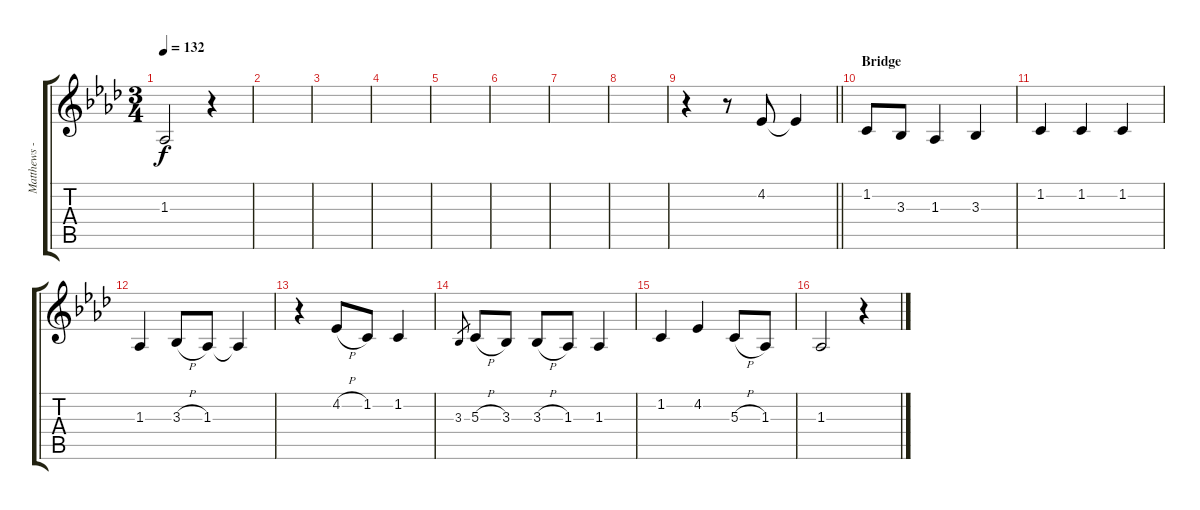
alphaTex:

\track ("Matthews - Vocals" "Matthews -") {instrument lead2sawtooth}
\staff {score tabs}
\tuning (E4 B3 G3 D3 A2 E2) {hide}
\ts (3 4)
\tempo 132
\clef g2
\ks ab
1.3.2{dy f} r.4 |
|
|
|
|
|
|
|
\barLineRight lightlight
r.4 r.8 4.2.8 4.2{t}.4 |
\section ("" "Bridge")
1.2.8 3.3.8 1.3.4 3.3.4 |
1.2.4 1.2.4 1.2.4 |
1.3.4 3.3{h}.8 1.3.8 1.3{t}.4 |
r.4 4.2{h}.8 1.2.8 1.2.4 |
3.3.8{gr} 5.3{h}.8 3.3.8 3.3{h}.8 1.3.8 1.3.4 |
1.2.4 4.2.4 5.3{h}.8 1.3.8 |
1.3.2 r.4
